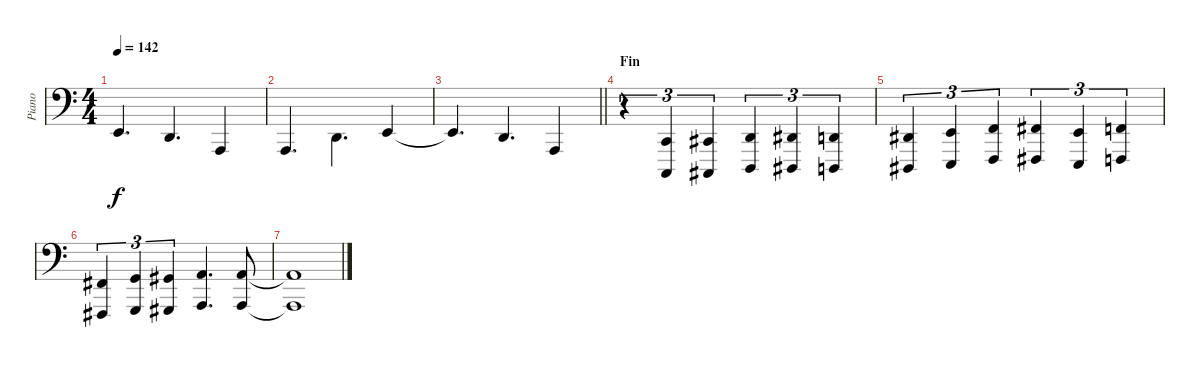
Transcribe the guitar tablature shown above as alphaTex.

\track ("Piano" "Piano") {instrument brightacousticpiano}
\staff {score}
\tuning (C3 G2 D2 A1 E1 B0) {hide}
\ts (4 4)
\tempo 142
\clef f4
\ks c
2.3{t}.4{d dy f} 0.3.4{d} 0.4.4 |
0.4.4{d} 0.3.4{d beam Down} 2.3.4 |
\barLineRight lightlight
2.3{t}.4{d} 0.3.4{d} 0.4.4 |
\section ("" "Fin")
r.4{tu (3 2)} (3.4 1.6).4{tu (3 2)} (4.4 2.6).4{tu (3 2)} (0.3 3.6).4{tu (3 2)} (1.3 4.6).4{tu (3 2)} (0.3 3.6).4{tu (3 2)} |
(1.3 4.6).4{tu (3 2)} (2.3 0.5).4{tu (3 2)} (3.3 1.5).4{tu (3 2)} (4.3 2.5).4{tu (3 2)} (2.3 0.5).4{tu (3 2)} (3.3 1.5).4{tu (3 2)} |
(4.3 2.5).4{tu (3 2)} (0.2 3.5).4{tu (3 2)} (1.2 4.5).4{tu (3 2)} (2.2 0.4).4{d} (2.2 0.4).8 |
(2.2{t} 0.4{t}).1
